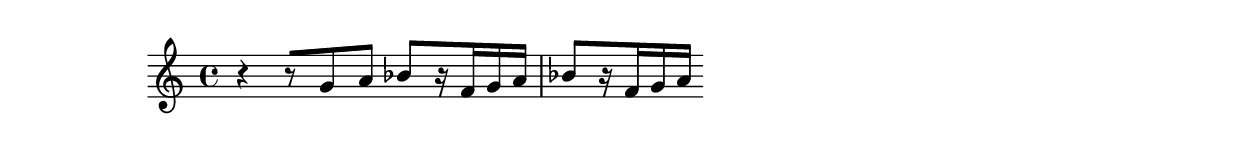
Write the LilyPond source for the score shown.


\version "2.3.4"

\header{
texidoc="@cindex Beam Over Rests
Beams may be forced to be over rests.
" }

\score{
    \relative c''{
	  r4  r8[ g a]
	   bes8[ r16 f g a]
	   bes8[ r16 \set stemLeftBeamCount = #1 f g a]
    }

    \paper{
        raggedright = ##t
    }
}

